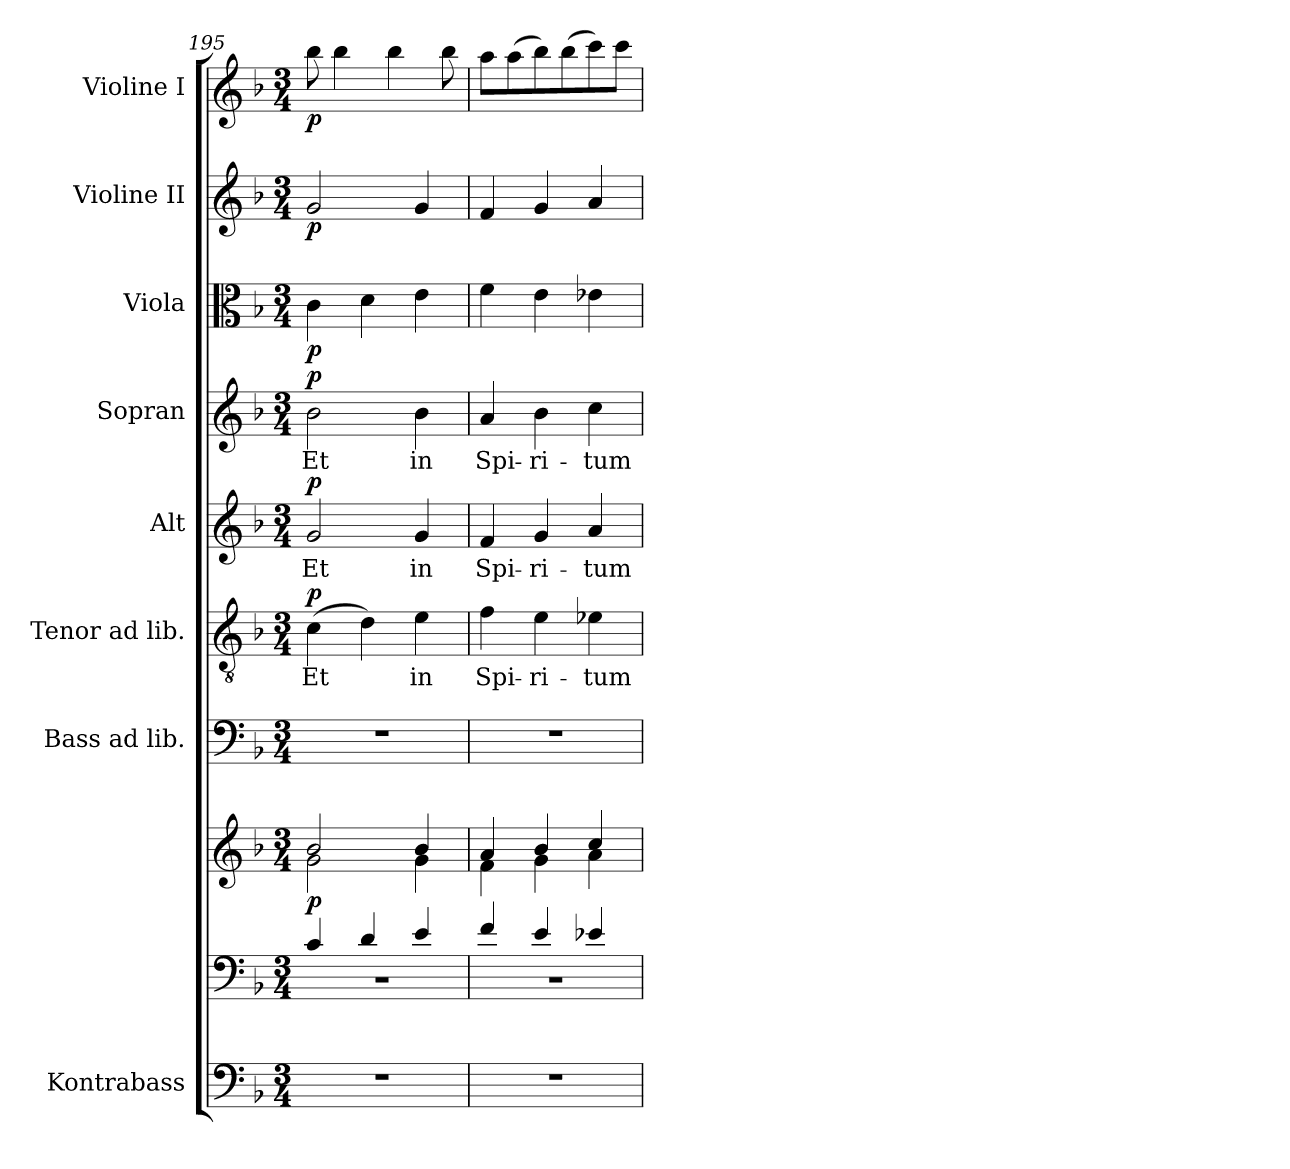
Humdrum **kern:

**kern	**kern	**kern	**dynam	**kern	**kern	**text	**dynam	**kern	**text	**dynam	**kern	**text	**dynam	**kern	**dynam	**kern	**dynam	**kern	**dynam
*part9	*part8	*part8	*part8	*part7	*part6	*part6	*part6	*part5	*part5	*part5	*part4	*part4	*part4	*part3	*part3	*part2	*part2	*part1	*part1
*staff10	*staff9	*staff8	*staff8/9	*staff7	*staff6	*staff6	*staff6	*staff5	*staff5	*staff5	*staff4	*staff4	*staff4	*staff3	*staff3	*staff2	*staff2	*staff1	*staff1
*I"Kontrabass	*	*	*	*I"Bass ad lib.	*I"Tenor ad lib.	*	*	*I"Alt	*	*	*I"Sopran	*	*	*I"Viola	*	*I"Violine II	*	*I"Violine I	*
*I'Kb.	*	*	*	*I'B.	*I'T.	*	*	*I'A.	*	*	*I'S.	*	*	*I'Vla.	*	*I'Vl. II	*	*I'Vl. I	*
!!LO:PB:g=z
*clefF4	*clefF4	*clefG2	*	*clefF4	*clefGv2	*	*	*clefG2	*	*	*clefG2	*	*	*clefC3	*	*clefG2	*	*clefG2	*
*ITrd7c12	*	*	*	*	*	*	*	*	*	*	*	*	*	*	*	*	*	*	*
*k[b-]	*k[b-]	*k[b-]	*	*k[b-]	*k[b-]	*	*	*k[b-]	*	*	*k[b-]	*	*	*k[b-]	*	*k[b-]	*	*k[b-]	*
*F:	*F:	*F:	*	*F:	*F:	*	*	*F:	*	*	*F:	*	*	*F:	*	*F:	*	*F:	*
*M3/4	*M3/4	*M3/4	*	*M3/4	*M3/4	*	*	*M3/4	*	*	*M3/4	*	*	*M3/4	*	*M3/4	*	*M3/4	*
=195	=195	=195	=195	=195	=195	=195	=195	=195	=195	=195	=195	=195	=195	=195	=195	=195	=195	=195	=195
*	*^	*	*	*	*	*	*	*	*	*	*	*	*	*	*	*	*	*	*
!	!	!LO:N:vis=1	!	!LO:DY:b	!	!	!LO:LY:b	!LO:DY:a	!	!LO:LY:b	!LO:DY:a	!	!LO:LY:b	!LO:DY:a	!	!LO:DY:b	!	!LO:DY:b	!	!LO:DY:b
*	*	*	*^	*	*	*	*	*	*	*	*	*	*	*	*	*	*	*	*	*
2.r	4c/	2.r	2b-/	2g\	p	2.r	(>4c\	Et	p	2g/	Et	p	2b-\	Et	p	4c\	p	2g/	p	8bb-\	p
.	.	.	.	.	.	.	.	.	.	.	.	.	.	.	.	.	.	.	.	4bb-\	.
.	4d/	.	.	.	.	.	4d\)	.	.	.	.	.	.	.	.	4d\	.	.	.	.	.
.	.	.	.	.	.	.	.	.	.	.	.	.	.	.	.	.	.	.	.	4bb-\	.
!	!	!	!	!	!	!	!	!LO:LY:b	!	!	!LO:LY:b	!	!	!LO:LY:b	!	!	!	!	!	!	!
.	4e/	.	4b-/	4g\	.	.	4e\	in	.	4g/	in	.	4b-\	in	.	4e\	.	4g/	.	.	.
.	.	.	.	.	.	.	.	.	.	.	.	.	.	.	.	.	.	.	.	8bb-\	.
=196	=196	=196	=196	=196	=196	=196	=196	=196	=196	=196	=196	=196	=196	=196	=196	=196	=196	=196	=196	=196	=196
!	!	!LO:N:vis=1	!	!	!	!	!	!LO:LY:b	!	!	!LO:LY:b	!	!	!LO:LY:b	!	!	!	!	!	!	!
2.r	4f/	2.r	4a/	4f\	.	2.r	4f\	Spi-	.	4f/	Spi-	.	4a/	Spi-	.	4f\	.	4f/	.	8aa\L	.
.	.	.	.	.	.	.	.	.	.	.	.	.	.	.	.	.	.	.	.	(>8aa\	.
!	!	!	!	!	!	!	!	!LO:LY:b	!	!	!LO:LY:b	!	!	!LO:LY:b	!	!	!	!	!	!	!
.	4e/	.	4b-/	4g\	.	.	4e\	-ri-	.	4g/	-ri-	.	4b-\	-ri-	.	4e\	.	4g/	.	8bb-\)	.
.	.	.	.	.	.	.	.	.	.	.	.	.	.	.	.	.	.	.	.	(>8bb-\	.
!	!	!	!	!	!	!	!	!LO:LY:b	!	!	!LO:LY:b	!	!	!LO:LY:b	!	!	!	!	!	!	!
.	4e-X/	.	4cc/	4a\	.	.	4e-X\	-tum	.	4a/	-tum	.	4cc\	-tum	.	4e-X\	.	4a/	.	8ccc\)	.
.	.	.	.	.	.	.	.	.	.	.	.	.	.	.	.	.	.	.	.	8ccc\J	.
*	*v	*v	*	*	*	*	*	*	*	*	*	*	*	*	*	*	*	*	*	*	*
*	*	*v	*v	*	*	*	*	*	*	*	*	*	*	*	*	*	*	*	*	*
=	=	=	=	=	=	=	=	=	=	=	=	=	=	=	=	=	=	=	=
*-	*-	*-	*-	*-	*-	*-	*-	*-	*-	*-	*-	*-	*-	*-	*-	*-	*-	*-	*-
